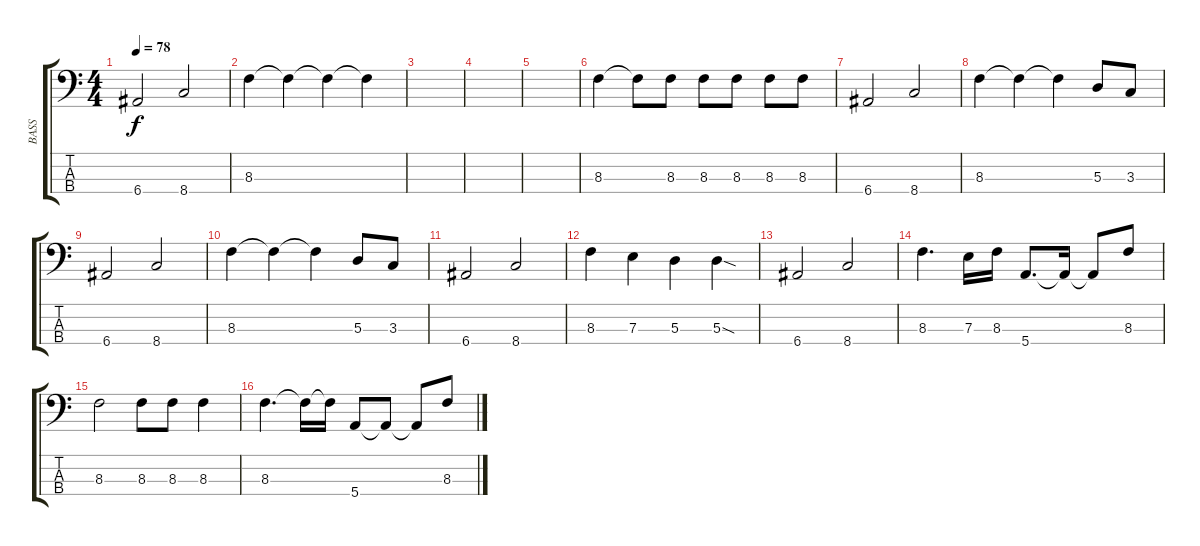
\track ("BASS" "BASS") {instrument electricbassfinger}
\staff {score tabs}
\tuning (G2 D2 A1 E1) {hide}
\ts (4 4)
\tempo 78
\clef f4
\ks c
6.4.2{dy f} 8.4.2 |
8.3.4 8.3{t}.4 8.3{t}.4 8.3{t}.4 |
|
|
|
8.3.4 8.3{t}.8 8.3.8 8.3.8 8.3.8 8.3.8 8.3.8 |
6.4.2 8.4.2 |
8.3.4 8.3{t}.4 8.3{t}.4 5.3.8 3.3.8 |
6.4.2 8.4.2 |
8.3.4 8.3{t}.4 8.3{t}.4 5.3.8 3.3.8 |
6.4.2 8.4.2 |
8.3.4 7.3.4 5.3.4 5.3{sod}.4 |
6.4.2 8.4.2 |
8.3.4{d} 7.3.16 8.3.16 5.4.8{d} 5.4{t}.16 5.4{t}.8 8.3.8 |
8.3.2 8.3.8 8.3.8 8.3.4 |
8.3.4{d} 8.3{t}.16 8.3{t}.16 5.4.8 5.4{t}.8 5.4{t}.8 8.3.8
